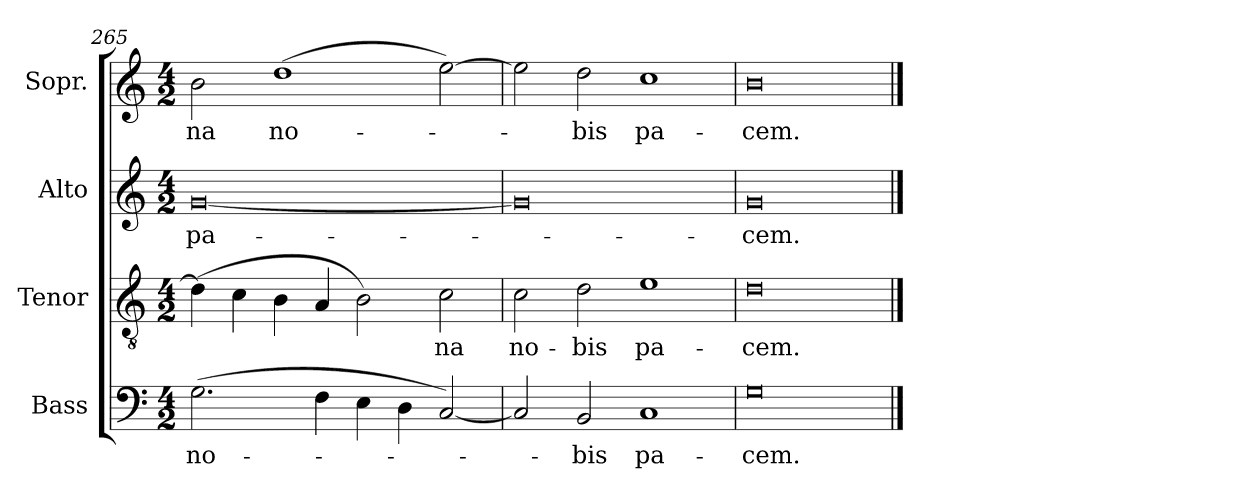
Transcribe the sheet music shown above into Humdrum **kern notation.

**kern	**text	**kern	**text	**kern	**text	**kern	**text
*part4	*part4	*part3	*part3	*part2	*part2	*part1	*part1
*staff4	*staff4	*staff3	*staff3	*staff2	*staff2	*staff1	*staff1
*I"Bass	*	*I"Tenor	*	*I"Alto	*	*I"Sopr.	*
*I'B.	*	*I'T.	*	*I'A.	*	*I'S.	*
!!LO:LB:g=z
*clefF4	*	*clefGv2	*	*clefG2	*	*clefG2	*
*	*	*ITrd7c12	*	*	*	*	*
*k[]	*	*k[]	*	*k[]	*	*k[]	*
*M4/2	*	*M4/2	*	*M4/2	*	*M4/2	*
=265	=265	=265	=265	=265	=265	=265	=265
(2.G\	no-	(4D\]	.	[0g	pa-	2b\	-na
.	.	4C\	.	.	.	.	.
.	.	4BB\	.	.	.	(1dd	no-
4F\	.	4AA/	.	.	.	.	.
4E\	.	2BB\)	.	.	.	.	.
4D\	.	.	.	.	.	.	.
[2C/)	.	2C\	-na	.	.	[2ee\)	.
=266	=266	=266	=266	=266	=266	=266	=266
2C/]	.	2C\	no-	0g]	.	2ee\]	.
2BB/	-bis	2D\	-bis	.	.	2dd\	-bis
1C	pa-	1E	pa-	.	.	1cc	pa-
=267	=267	=267	=267	=267	=267	=267	=267
0G	-cem.	0D	-cem.	0g	-cem.	0b	-cem.
==	==	==	==	==	==	==	==
*-	*-	*-	*-	*-	*-	*-	*-
